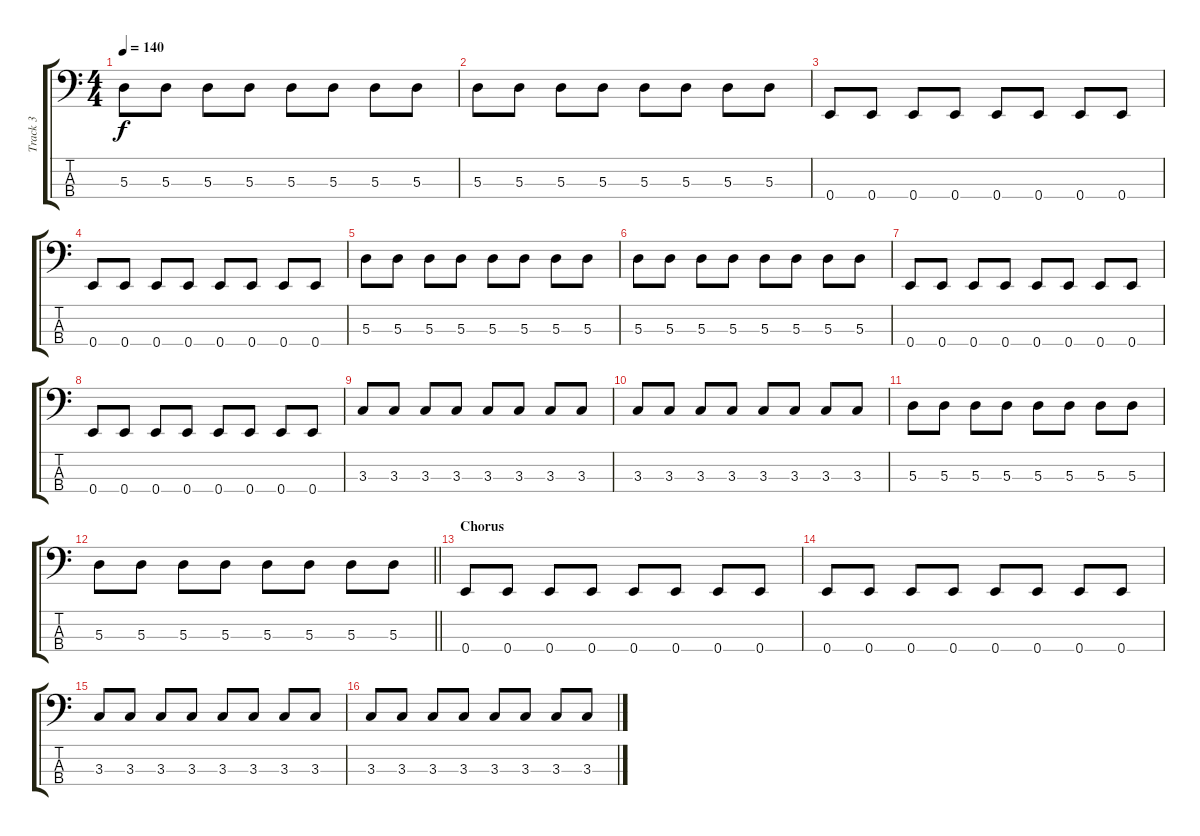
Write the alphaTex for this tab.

\track ("Track 3" "Track 3") {instrument electricbasspick}
\staff {score tabs}
\tuning (G2 D2 A1 E1) {hide}
\ts (4 4)
\tempo 140
\clef f4
\ks c
5.3.8{dy f} 5.3.8 5.3.8 5.3.8 5.3.8 5.3.8 5.3.8 5.3.8 |
5.3.8 5.3.8 5.3.8 5.3.8 5.3.8 5.3.8 5.3.8 5.3.8 |
0.4.8 0.4.8 0.4.8 0.4.8 0.4.8 0.4.8 0.4.8 0.4.8 |
0.4.8 0.4.8 0.4.8 0.4.8 0.4.8 0.4.8 0.4.8 0.4.8 |
5.3.8 5.3.8 5.3.8 5.3.8 5.3.8 5.3.8 5.3.8 5.3.8 |
5.3.8 5.3.8 5.3.8 5.3.8 5.3.8 5.3.8 5.3.8 5.3.8 |
0.4.8 0.4.8 0.4.8 0.4.8 0.4.8 0.4.8 0.4.8 0.4.8 |
0.4.8 0.4.8 0.4.8 0.4.8 0.4.8 0.4.8 0.4.8 0.4.8 |
3.3.8 3.3.8 3.3.8 3.3.8 3.3.8 3.3.8 3.3.8 3.3.8 |
3.3.8 3.3.8 3.3.8 3.3.8 3.3.8 3.3.8 3.3.8 3.3.8 |
5.3.8 5.3.8 5.3.8 5.3.8 5.3.8 5.3.8 5.3.8 5.3.8 |
\barLineRight lightlight
5.3.8 5.3.8 5.3.8 5.3.8 5.3.8 5.3.8 5.3.8 5.3.8 |
\section ("" "Chorus")
0.4.8 0.4.8 0.4.8 0.4.8 0.4.8 0.4.8 0.4.8 0.4.8 |
0.4.8 0.4.8 0.4.8 0.4.8 0.4.8 0.4.8 0.4.8 0.4.8 |
3.3.8 3.3.8 3.3.8 3.3.8 3.3.8 3.3.8 3.3.8 3.3.8 |
3.3.8 3.3.8 3.3.8 3.3.8 3.3.8 3.3.8 3.3.8 3.3.8
